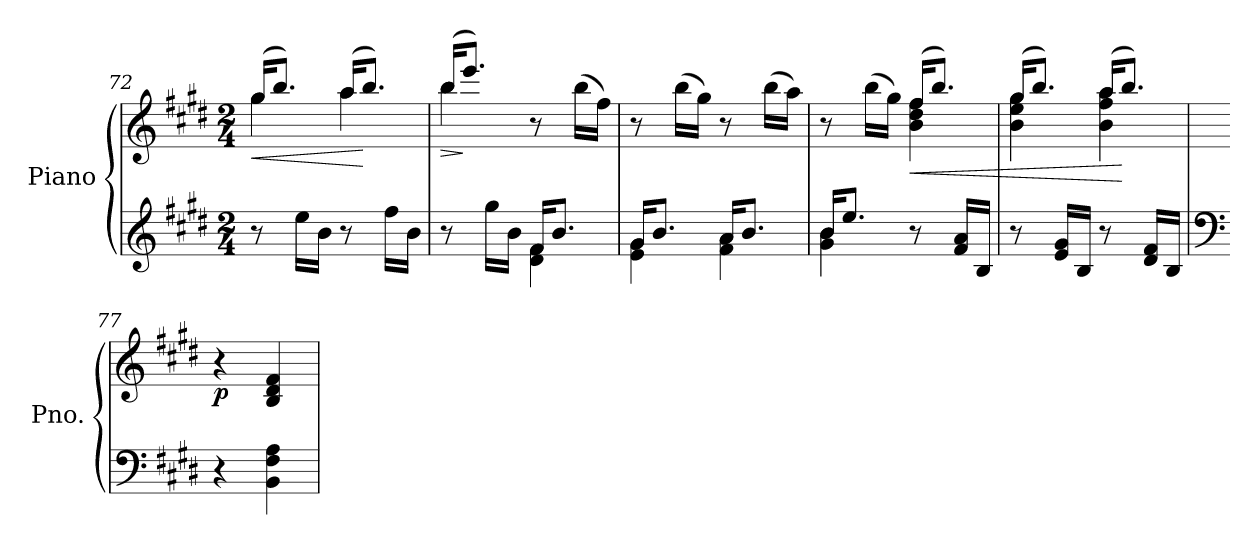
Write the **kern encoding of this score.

**kern	**kern	**dynam
*part1	*part1	*part1
*staff2	*staff1	*staff1/2
*I"Piano	*	*
*I'Pno.	*	*
*clefG2	*clefG2	*
*k[f#c#g#d#]	*k[f#c#g#d#]	*
*M2/4	*M2/4	*
=72	=72	=72
!	!	!LO:HP:b
*	*^	*
8r	(>16gg#/KL	4gg#\	<
.	8.bb/J)	.	.
16ee\LL	.	.	.
16b\JJ	.	.	.
8r	(>16aa/KL	4aa\	.
.	8.bb/J)	.	[
16ff#\LL	.	.	.
16b\JJ	.	.	.
!!LO:LB:g=z	!!
=73	=73	=73	=73
*^	*	*	*
!	!	!	!	!LO:HP:b
8r	4ryy	(>16bb/KL	4bb\	>
.	.	8.eee/J)	.	]
16gg#\LL	.	.	.	.
16b\JJ	.	.	.	.
16f#/KL	4d#\ 4f#\	8r	4ryy	.
8.b/J	.	.	.	.
.	.	(>16bb\LL	.	.
.	.	16ff#\JJ)	.	.
*	*	*v	*v	*
!!LO:PB:g=z
=74	=74	=74	=74
16g#/KL	4e\ 4g#\	8r	.
8.b/J	.	.	.
.	.	(>16bb\LL	.
.	.	16gg#\JJ)	.
16a/KL	4f#\ 4a\	8r	.
8.b/J	.	.	.
.	.	(>16bb\LL	.
.	.	16aa\JJ)	.
=75	=75	=75	=75
*	*	*^	*
16b/KL	4g#\ 4b\	8r	4ryy	.
8.ee/J	.	.	.	.
.	.	(>16bb\LL	.	.
.	.	16gg#\JJ)	.	.
!	!	!	!	!LO:HP:b
8r	4ryy	(>16ff#/KL	4b\ 4dd#\ 4ff#\	<
.	.	8.bb/J)	.	.
16f#/ 16a/LL	.	.	.	.
16B/JJ	.	.	.	.
*v	*v	*	*	*
=76	=76	=76	=76
8r	(>16gg#/KL	4b\ 4ee\ 4gg#\	.
.	8.bb/J)	.	.
16e/ 16g#/LL	.	.	.
16B/JJ	.	.	.
8r	(>16aa/KL	4b\ 4ff#\ 4aa\	.
.	8.bb/J)	.	[
16d#/ 16f#/LL	.	.	.
16B/JJ	.	.	.
*	*v	*v	*
=77	=77	=77
*clefF4	*	*
!	!	!LO:DY:b
4r	4r	p
4BB\ 4F#\ 4A\	4B/ 4d#/ 4f#/	.
=	=	=
*-	*-	*-
